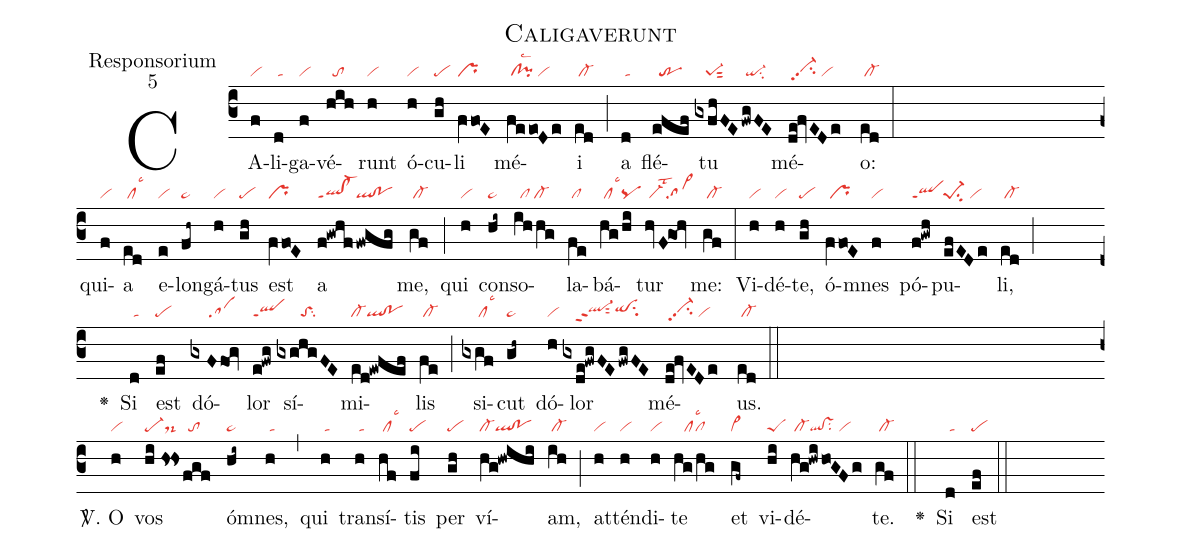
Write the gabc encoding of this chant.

name:Caligaverunt;
office-part:Responsorium;
mode:5;
nabc-lines: 1;
%%
(c3) CA(f|vi)li(d|/ta)ga(f|vi)vé(hih|//to)runt(h|vi) ó(h|vi)cu(gh|pe)li(fVfo!E|pr) mé(feeo!De|/cl!pilsc2/vi)i(ed|/cl-) (;)
a(d|/ta) flé(efef|//tr)tu(gxfhFE|///pe-1sut2|/fwgFE|/qi-su2) mé(de!fvEDe//|/vi-hhpp2su2/vi)o:(ed|/cl-) (:Z)
qui(f|vi)a(ed|/cllsc3) e(e|vi)lon(fh~|pe~)gá(h|vi)tus(gh|pe) est(fVfo!E|pr) a(f!gwhf/|ql!cl-ppt1|fwgfg|ql!po) me,(gf|/cl-) (;)
qui(h|vi) con(hi~|pe~)so(ihhg|//cl/cl-)la(fe|/cl)bá(hg/hi|/cllsc3pq)tur(hvF!go!hv|/vi-lst3``sa>) me:(gf|/cl-) (:)
Vi(h|vi)dé(h|vi)te,(gh|pe) ó(fVfo!E|/pr)mnes(f|vi) pó(f!gwh|qlppt1)pu(efEDe|pe-1su2/vi)li,(ed|/cl-) (;Z)

<v>\greheightstar</v>() Si(d|/ta) est(ef|pe) dó(gxFfo!gv|//////sa)lor(e!fwg|qlppt1) sí(gxghgFE|///////toSsu2)mi(ed!ewfef|cl-ql!po)lis(fe|/cl-) (;)
si(gxgf|/////cllsc3)cut(gh~|pe~) dó(h|vi)lor(gxde!fwgFE/fwgFE|////ql-hhppt2sut2qihhsu2) mé(de!fvEDe//|/vi-hhpp2su2/vi)us.(ed|/cl-) (::Z)

<sp>V/</sp>. O(h|vi) vos(hi//hs!hs/fgf|pe-ds-///to) ó(hi~|pe~)mnes,(h|/ta) (,) qui(h|/ta) tran(h|/ta)sí(hf|/cllsc3)tis(fi|pe) per(gh|pe) ví(hg!hwihi|cl-ql!po)am,(ih|/cl-) (;)
at(h|vi)tén(h|vi)di(h|vi)te(hg/hg|///cllsc3``cl) et(gf~|cl~) vi(hi|peS)dé(hg!hwiho!GFg|/cl-ql!vssu2/vi)te.(gf|/cl-) (::)

<v>\greheightstar</v>() Si(d|/ta) est(ef|pe) (::)
